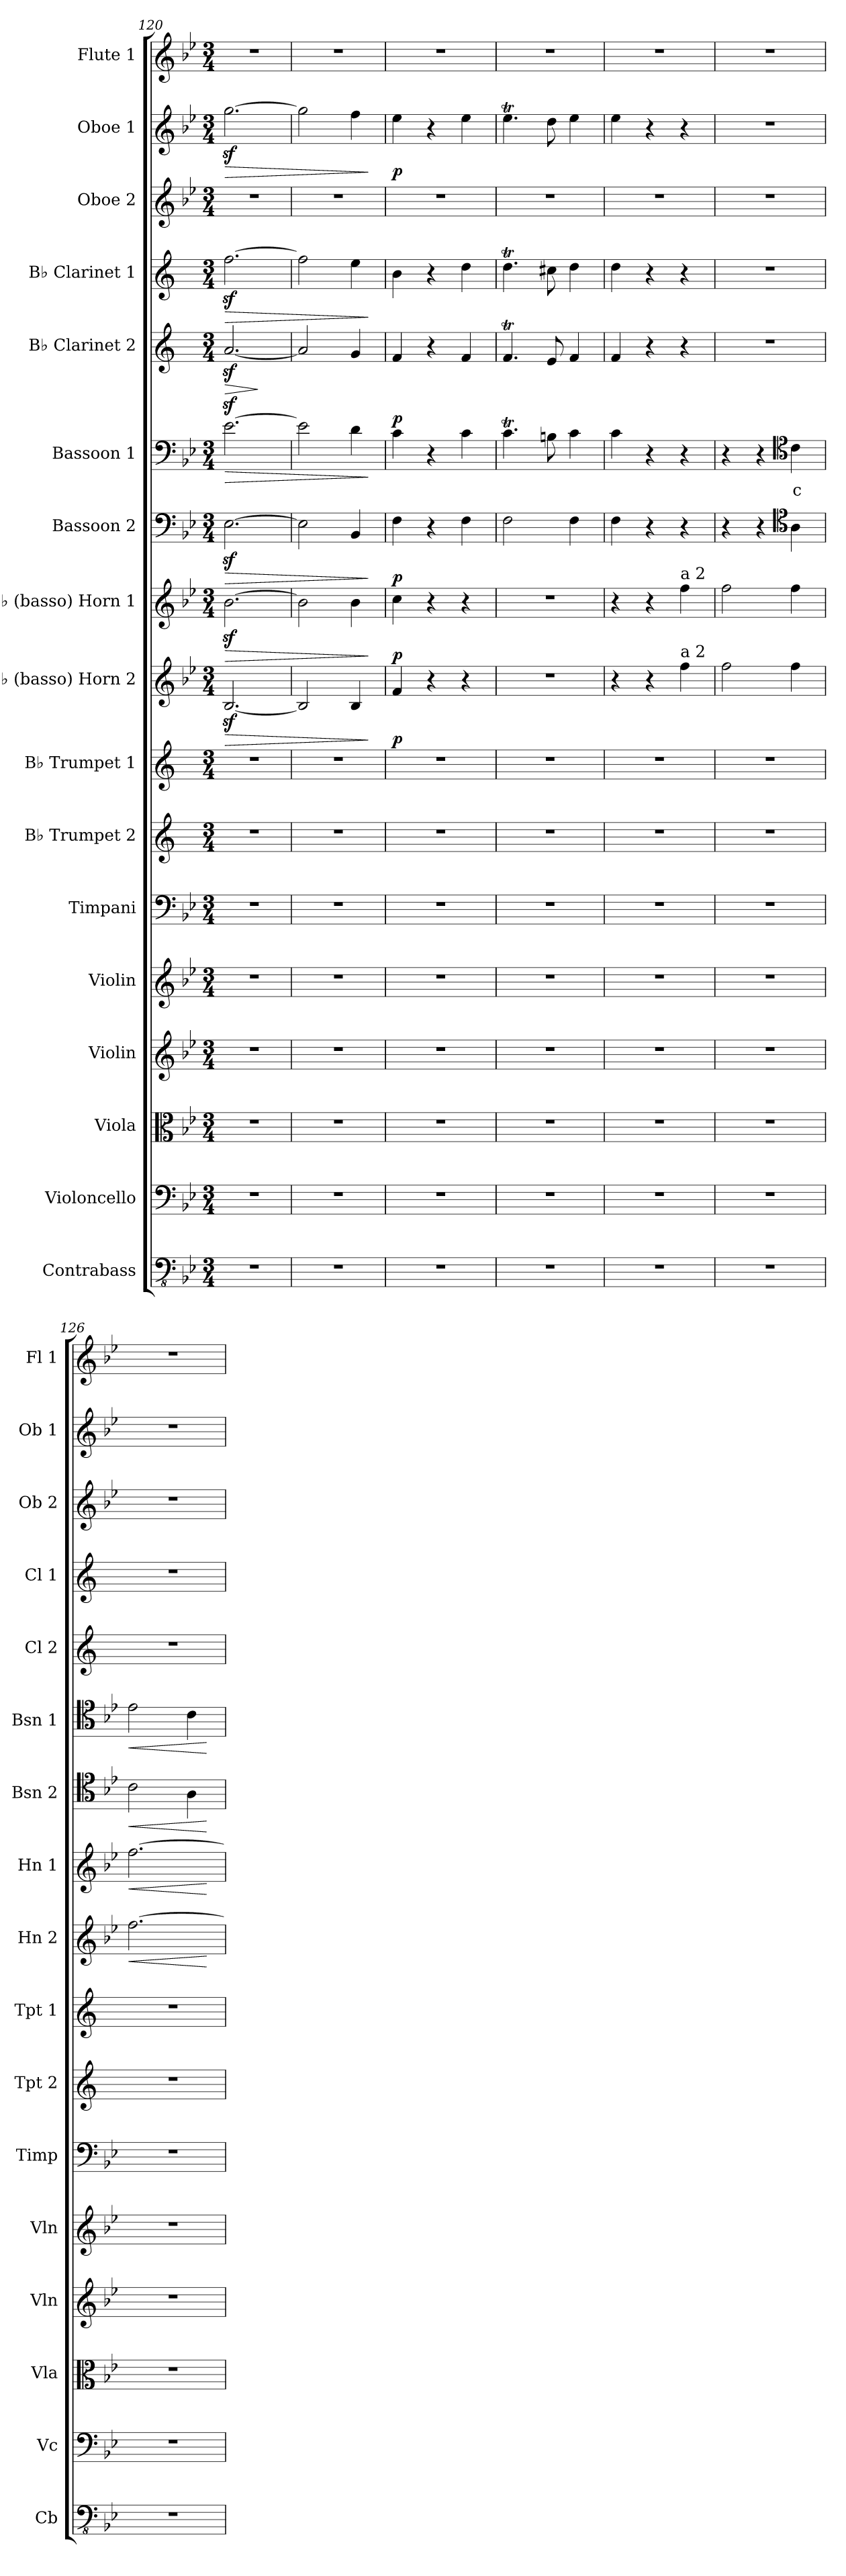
**kern	**kern	**kern	**kern	**kern	**kern	**kern	**kern	**kern	**dynam	**kern	**dynam	**kern	**dynam	**kern	**text	**dynam	**kern	**dynam	**kern	**dynam	**kern	**kern	**dynam	**kern
*part17	*part16	*part15	*part14	*part13	*part12	*part11	*part10	*part9	*part9	*part8	*part8	*part7	*part7	*part6	*part6	*part6	*part5	*part5	*part4	*part4	*part3	*part2	*part2	*part1
*staff17	*staff16	*staff15	*staff14	*staff13	*staff12	*staff11	*staff10	*staff9	*staff9	*staff8	*staff8	*staff7	*staff7	*staff6	*staff6	*staff6	*staff5	*staff5	*staff4	*staff4	*staff3	*staff2	*staff2	*staff1
*I"Contrabass	*I"Violoncello	*I"Viola	*I"Violin	*I"Violin	*I"Timpani	*I"B♭ Trumpet 2	*I"B♭ Trumpet 1	*I"B♭ (basso) Horn 2	*	*I"B♭ (basso) Horn 1	*	*I"Bassoon 2	*	*I"Bassoon 1	*	*	*I"B♭ Clarinet 2	*	*I"B♭ Clarinet 1	*	*I"Oboe 2	*I"Oboe 1	*	*I"Flute 1
*I'Cb	*I'Vc	*I'Vla	*I'Vln	*I'Vln	*I'Timp	*I'Tpt 2	*I'Tpt 1	*I'Hn 2	*	*I'Hn 1	*	*I'Bsn 2	*	*I'Bsn 1	*	*	*I'Cl 2	*	*I'Cl 1	*	*I'Ob 2	*I'Ob 1	*	*I'Fl 1
*clefFv4	*clefF4	*clefC3	*clefG2	*clefG2	*clefF4	*clefG2	*clefG2	*clefG2	*	*clefG2	*	*clefF4	*	*clefF4	*	*	*clefG2	*	*clefG2	*	*clefG2	*clefG2	*	*clefG2
*	*	*	*	*	*	*ITrd1c2	*ITrd1c2	*ITrd8c14	*	*ITrd8c14	*	*	*	*	*	*	*ITrd1c2	*	*ITrd1c2	*	*	*	*	*
*k[b-e-]	*k[b-e-]	*k[b-e-]	*k[b-e-]	*k[b-e-]	*k[b-e-]	*k[b-e-]	*k[b-e-]	*k[b-e-]	*	*k[b-e-]	*	*k[b-e-]	*	*k[b-e-]	*	*	*k[b-e-]	*	*k[b-e-]	*	*k[b-e-]	*k[b-e-]	*	*k[b-e-]
*M3/4	*M3/4	*M3/4	*M3/4	*M3/4	*M3/4	*M3/4	*M3/4	*M3/4	*	*M3/4	*	*M3/4	*	*M3/4	*	*	*M3/4	*	*M3/4	*	*M3/4	*M3/4	*	*M3/4
=120	=120	=120	=120	=120	=120	=120	=120	=120	=120	=120	=120	=120	=120	=120	=120	=120	=120	=120	=120	=120	=120	=120	=120	=120
!	!	!	!	!	!	!	!	!	!LO:HP:b	!	!LO:HP:b	!	!LO:HP:b	!	!	!LO:HP:b	!	!LO:HP:b	!	!LO:HP:b	!	!	!LO:HP:b	!
2.r	2.r	2.r	2.r	2.r	2.r	2.r	2.r	[2.BB-z</	>	[2.B-z<\	>	[2.E-z<\	>	[2.e-z<\	.	>	[2.gz</	>	[2.ee-z<\	>	2.r	[2.ggz<\	>	2.r
.	.	.	.	.	.	.	.	.	.	.	.	.	.	.	.	.	.	]	.	.	.	.	.	.
=121	=121	=121	=121	=121	=121	=121	=121	=121	=121	=121	=121	=121	=121	=121	=121	=121	=121	=121	=121	=121	=121	=121	=121	=121
2.r	2.r	2.r	2.r	2.r	2.r	2.r	2.r	2BB-/]	.	2B-\]	.	2E-\]	.	2e-\]	.	.	2g/]	.	2ee-\]	.	2.r	2gg\]	.	2.r
.	.	.	.	.	.	.	.	4BB-/	.	4B-\	.	4BB-/	.	4d\	.	.	4f/	.	4dd\	.	.	4ff\	.	.
.	.	.	.	.	.	.	.	.	]	.	]	.	]	.	.	]	.	.	.	]	.	.	]	.
=122	=122	=122	=122	=122	=122	=122	=122	=122	=122	=122	=122	=122	=122	=122	=122	=122	=122	=122	=122	=122	=122	=122	=122	=122
!	!	!	!	!	!	!	!	!	!LO:DY:b	!	!LO:DY:b	!	!LO:DY:b	!	!	!LO:DY:b	!	!	!	!	!	!	!LO:DY:b	!
2.r	2.r	2.r	2.r	2.r	2.r	2.r	2.r	4F/	p	4c\	p	4F\	p	4c\	.	p	4e-/	.	4a\	.	2.r	4ee-\	p	2.r
.	.	.	.	.	.	.	.	4r	.	4r	.	4r	.	4r	.	.	4r	.	4r	.	.	4r	.	.
.	.	.	.	.	.	.	.	4r	.	4r	.	4F\	.	4c\	.	.	4e-/	.	4cc\	.	.	4ee-\	.	.
=123	=123	=123	=123	=123	=123	=123	=123	=123	=123	=123	=123	=123	=123	=123	=123	=123	=123	=123	=123	=123	=123	=123	=123	=123
2.r	2.r	2.r	2.r	2.r	2.r	2.r	2.r	2.r	.	2.r	.	2F\	.	4.cT\	.	.	4.e-T/	.	4.ccT\	.	2.r	4.ee-T\	.	2.r
.	.	.	.	.	.	.	.	.	.	.	.	.	.	8Bn\	.	.	8d/	.	8bn\	.	.	8dd\	.	.
.	.	.	.	.	.	.	.	.	.	.	.	4F\	.	4c\	.	.	4e-/	.	4cc\	.	.	4ee-\	.	.
=124	=124	=124	=124	=124	=124	=124	=124	=124	=124	=124	=124	=124	=124	=124	=124	=124	=124	=124	=124	=124	=124	=124	=124	=124
2.r	2.r	2.r	2.r	2.r	2.r	2.r	2.r	4r	.	4r	.	4F\	.	4c\	.	.	4e-/	.	4cc\	.	2.r	4ee-\	.	2.r
.	.	.	.	.	.	.	.	4r	.	4r	.	4r	.	4r	.	.	4r	.	4r	.	.	4r	.	.
!	!	!	!	!	!	!	!	!	!	!LO:TX:a:t=a 2	!	!	!	!	!	!	!	!	!	!	!	!	!	!
!	!	!	!	!	!	!	!	!LO:TX:a:t=a 2	!	!	!	!	!	!	!	!	!	!	!	!	!	!	!	!
.	.	.	.	.	.	.	.	4f\	.	4f\	.	4r	.	4r	.	.	4r	.	4r	.	.	4r	.	.
=125	=125	=125	=125	=125	=125	=125	=125	=125	=125	=125	=125	=125	=125	=125	=125	=125	=125	=125	=125	=125	=125	=125	=125	=125
2.r	2.r	2.r	2.r	2.r	2.r	2.r	2.r	2f\	.	2f\	.	4r	.	4r	.	.	2.r	.	2.r	.	2.r	2.r	.	2.r
.	.	.	.	.	.	.	.	.	.	.	.	4r	.	4r	.	.	.	.	.	.	.	.	.	.
*	*	*	*	*	*	*	*	*	*	*	*	*clefC4	*	*clefC4	*	*	*	*	*	*	*	*	*	*
!	!	!	!	!	!	!	!	!	!	!	!	!	!	!	!LO:LY:b:color=#FF0000	!	!	!	!	!	!	!	!	!
.	.	.	.	.	.	.	.	4f\	.	4f\	.	4A\	.	4c\	c	.	.	.	.	.	.	.	.	.
=126	=126	=126	=126	=126	=126	=126	=126	=126	=126	=126	=126	=126	=126	=126	=126	=126	=126	=126	=126	=126	=126	=126	=126	=126
!	!	!	!	!	!	!	!	!	!LO:HP:b	!	!LO:HP:b	!	!LO:HP:b	!	!	!LO:HP:b	!	!	!	!	!	!	!	!
2.r	2.r	2.r	2.r	2.r	2.r	2.r	2.r	[2.f\	<	[2.f\	<	2c\	<	2e-\	.	<	2.r	.	2.r	.	2.r	2.r	.	2.r
.	.	.	.	.	.	.	.	.	.	.	.	4A\	.	4c\	.	.	.	.	.	.	.	.	.	.
.	.	.	.	.	.	.	.	.	[	.	[	.	[	.	.	[	.	.	.	.	.	.	.	.
=	=	=	=	=	=	=	=	=	=	=	=	=	=	=	=	=	=	=	=	=	=	=	=	=
*-	*-	*-	*-	*-	*-	*-	*-	*-	*-	*-	*-	*-	*-	*-	*-	*-	*-	*-	*-	*-	*-	*-	*-	*-
